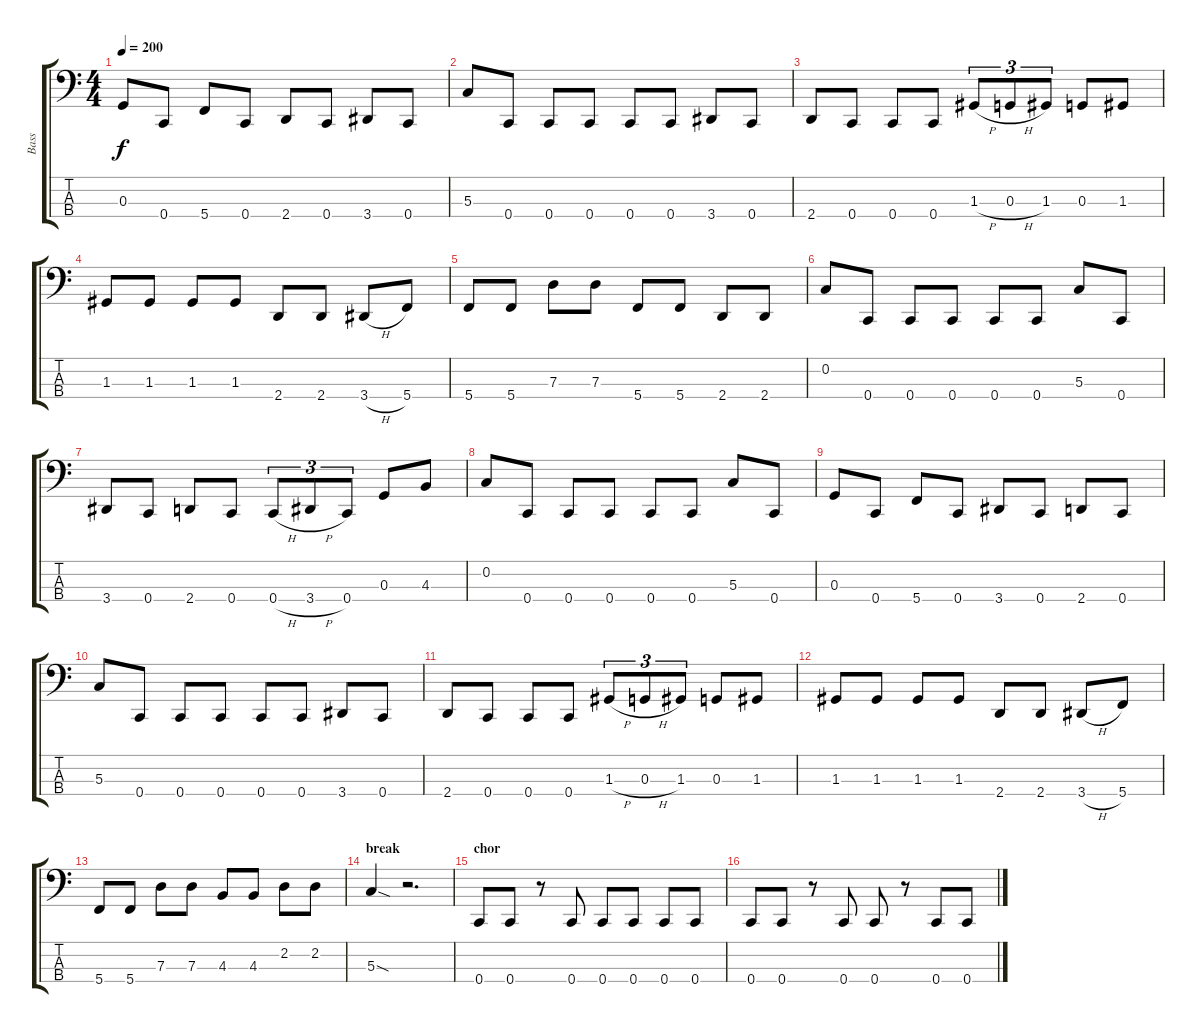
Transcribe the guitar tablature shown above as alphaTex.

\track ("Bass" "Bass") {instrument electricbasspick}
\staff {score tabs}
\tuning (F2 C2 G1 C1) {hide}
\ts (4 4)
\tempo 200
\clef f4
\ks c
0.3.8{dy f} 0.4.8 5.4.8 0.4.8 2.4.8 0.4.8 3.4.8 0.4.8 |
5.3.8 0.4.8 0.4.8 0.4.8 0.4.8 0.4.8 3.4.8 0.4.8 |
2.4.8 0.4.8 0.4.8 0.4.8 1.3{h}.8{tu (3 2)} 0.3{h}.8{tu (3 2)} 1.3.8{tu (3 2)} 0.3.8 1.3.8 |
1.3.8 1.3.8 1.3.8 1.3.8 2.4.8 2.4.8 3.4{h}.8 5.4.8 |
5.4.8 5.4.8 7.3.8 7.3.8 5.4.8 5.4.8 2.4.8 2.4.8 |
0.2.8 0.4.8 0.4.8 0.4.8 0.4.8 0.4.8 5.3.8 0.4.8 |
3.4.8 0.4.8 2.4.8 0.4.8 0.4{h}.8{tu (3 2)} 3.4{h}.8{tu (3 2)} 0.4.8{tu (3 2)} 0.3.8 4.3.8 |
0.2.8 0.4.8 0.4.8 0.4.8 0.4.8 0.4.8 5.3.8 0.4.8 |
0.3.8 0.4.8 5.4.8 0.4.8 3.4.8 0.4.8 2.4.8 0.4.8 |
5.3.8 0.4.8 0.4.8 0.4.8 0.4.8 0.4.8 3.4.8 0.4.8 |
2.4.8 0.4.8 0.4.8 0.4.8 1.3{h}.8{tu (3 2)} 0.3{h}.8{tu (3 2)} 1.3.8{tu (3 2)} 0.3.8 1.3.8 |
1.3.8 1.3.8 1.3.8 1.3.8 2.4.8 2.4.8 3.4{h}.8 5.4.8 |
5.4.8 5.4.8 7.3.8 7.3.8 4.3.8 4.3.8 2.2.8 2.2.8 |
\section ("" "break")
5.3{sod}.4 r.2{d} |
\section ("" "chor")
0.4.8 0.4.8 r.8 0.4.8 0.4.8 0.4.8 0.4.8 0.4.8 |
0.4.8 0.4.8 r.8 0.4.8 0.4.8 r.8 0.4.8 0.4.8
